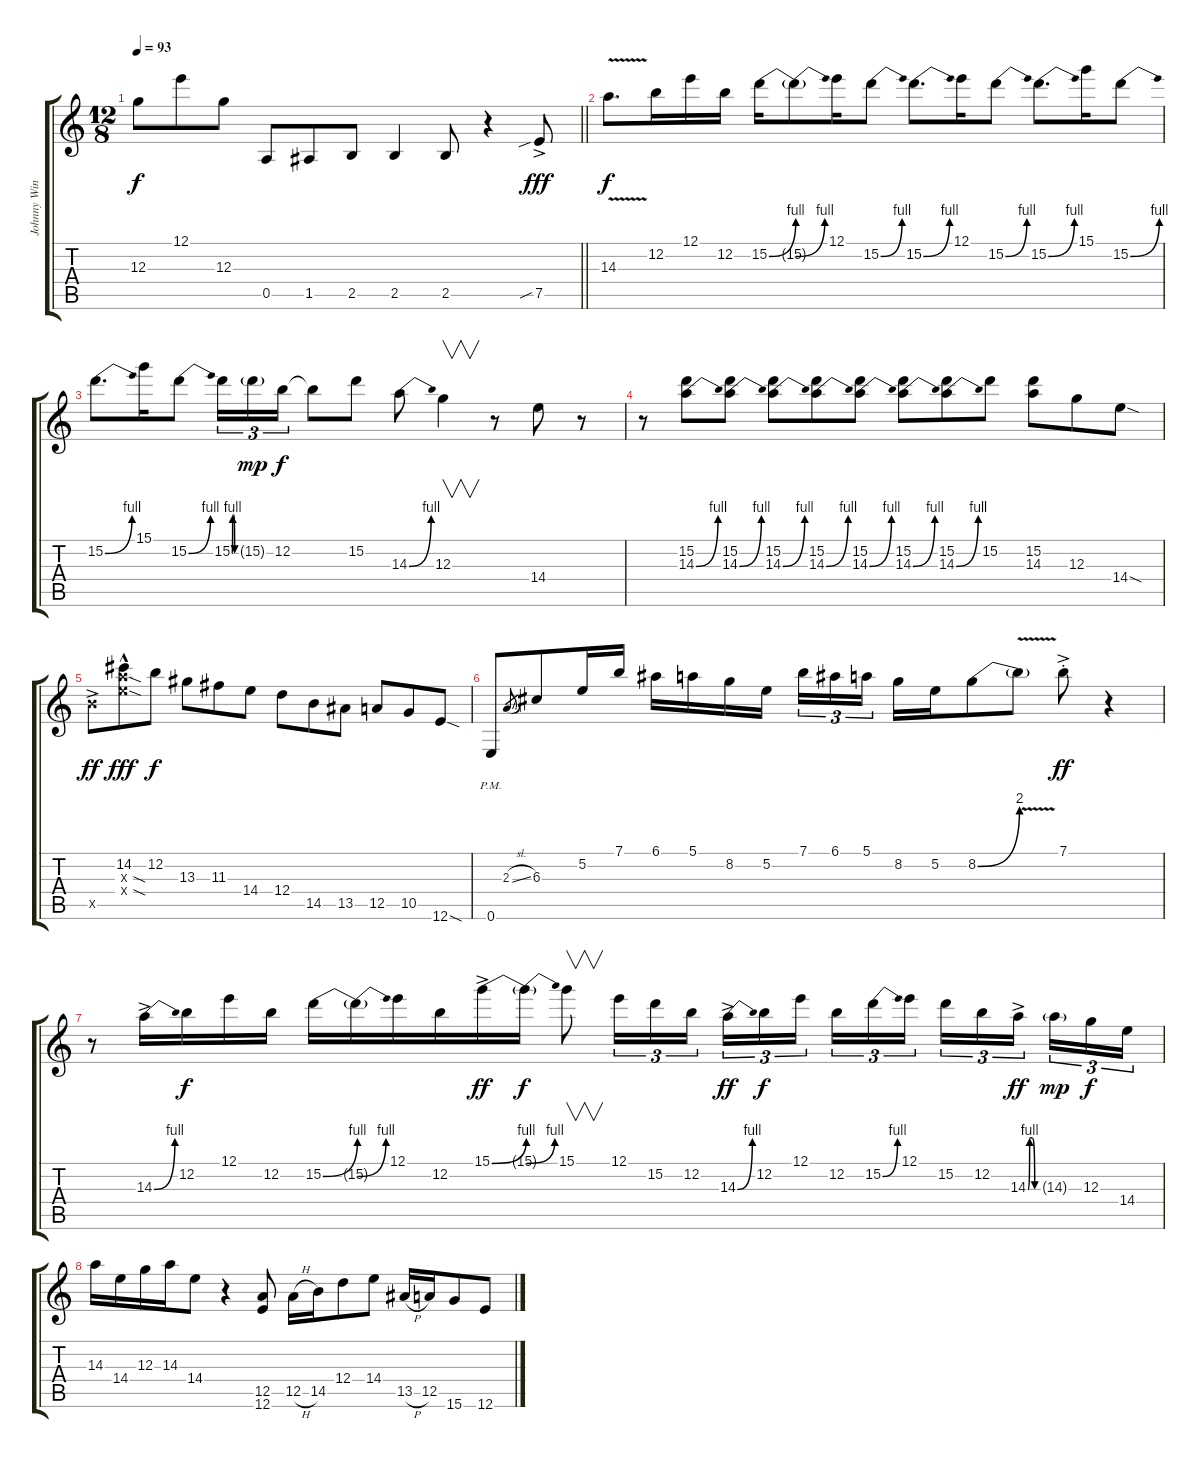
\track ("Johnny Winter Gtr 2" "Johnny Win") {instrument acousticguitarsteel}
\staff {score tabs}
\tuning (E4 B3 G3 D3 A2 E2) {hide}
\ts (12 8)
\tempo 93
\clef g2
\barLineRight lightlight
\ks c
12.3.8{dy f} 12.1.8 12.3.8 0.5.8 1.5.8 2.5.8 2.5.4 2.5.8 r.4 7.5{sib ac}.8{dy fff} |
14.3{v}.8{d dy f} 12.2.16 12.1.16 12.2.16 15.2{be (bend 0 0 60 4)}.16 15.2{be (bend 0 0 60 4) t}.8 12.1.16 15.2{be (bend 0 0 60 4)}.8 15.2{be (bend 0 0 60 4)}.8{d} 12.1.16 15.2{be (bend 0 0 60 4)}.8 15.2{be (bend 0 0 60 4)}.8{d} 15.1.16 15.2{be (bend 0 0 60 4)}.8 |
15.2{be (bend 0 0 60 4)}.8{d} 15.1.16 15.2{be (bend 0 0 60 4)}.8 15.2{be (custom 0 0 10 4 25 4 40 0 60 0)}.16{tu (3 2)} 15.2{g}.16{tu (3 2) dy mp} 12.2.16{tu (3 2) dy f} 12.2{t}.8 15.2.8 14.3{be (bend 0 0 60 4)}.8 12.3.4{v} r.8 14.4.8 r.8 |
r.8 (15.2 14.3{be (bend 0 0 60 4)}).8 (15.2 14.3{be (bend 0 0 60 4)}).8 (15.2 14.3{be (bend 0 0 60 4)}).8 (15.2 14.3{be (bend 0 0 60 4)}).8 (15.2 14.3{be (bend 0 0 60 4)}).8 (15.2 14.3{be (bend 0 0 60 4)}).8 (15.2 14.3{be (bend 0 0 60 4)}).8 15.2.8 (15.2 14.3).8 12.3.8 14.4{sod}.8 |
14.5{ac x}.8{dy ff} (14.2{hac} 14.3{sod hac x} 14.4{sod hac x}).8{dy fff} 12.2.8{dy f} 13.3.8 11.3.8 14.4.8 12.4.8 14.5.8 13.5.8 12.5.8 10.5.8 12.6{sod}.8 |
0.6{pm}.8 2.3{sl}.8{gr} 6.3.8 5.2.16 7.1.16 6.1.16 5.1.16 8.2.16 5.2.16{beam splitsecondary} 7.1.16{tu (3 2)} 6.1.16{tu (3 2)} 5.1.16{tu (3 2)} 8.2.16 5.2.16 8.2{be (bend 0 0 60 8)}.8 8.2{v t}.8 7.1{ac st}.8{dy ff} r.4 |
r.8 14.3{be (bend 0 0 60 4) ac}.16 12.2.16{dy f} 12.1.16 12.2.16 15.2{be (bend 0 0 60 4)}.16 15.2{be (bend 0 0 60 4) t}.16 12.1.16 12.2.16 15.1{be (bend 0 0 60 4) ac}.16{dy ff} 15.1{be (bend 0 0 60 4) t}.16{dy f} 15.1.8{v} 12.1.16{tu (3 2)} 15.2.16{tu (3 2)} 12.2.16{tu (3 2) beam splitsecondary} 14.3{be (bend 0 0 60 4) ac}.16{tu (3 2) dy ff} 12.2.16{tu (3 2) dy f} 12.1.16{tu (3 2)} 12.2.16{tu (3 2)} 15.2{be (bend 0 0 60 4)}.16{tu (3 2)} 12.1.16{tu (3 2) beam splitsecondary} 15.2.16{tu (3 2)} 12.2.16{tu (3 2)} 14.3{be (custom 0 0 10 4 25 4 40 0 60 0) ac}.16{tu (3 2) dy ff beam splitsecondary} 14.3{g}.16{tu (3 2) dy mp} 12.3.16{tu (3 2) dy f} 14.4.16{tu (3 2)} |
14.3.16 14.4.16 12.3.16 14.3.16 14.4.8 r.4 (12.5 12.6).8 12.5{h}.16 14.5.16 12.4.8 14.4.8 13.5{h}.16 12.5.16 15.6.8 12.6.8
